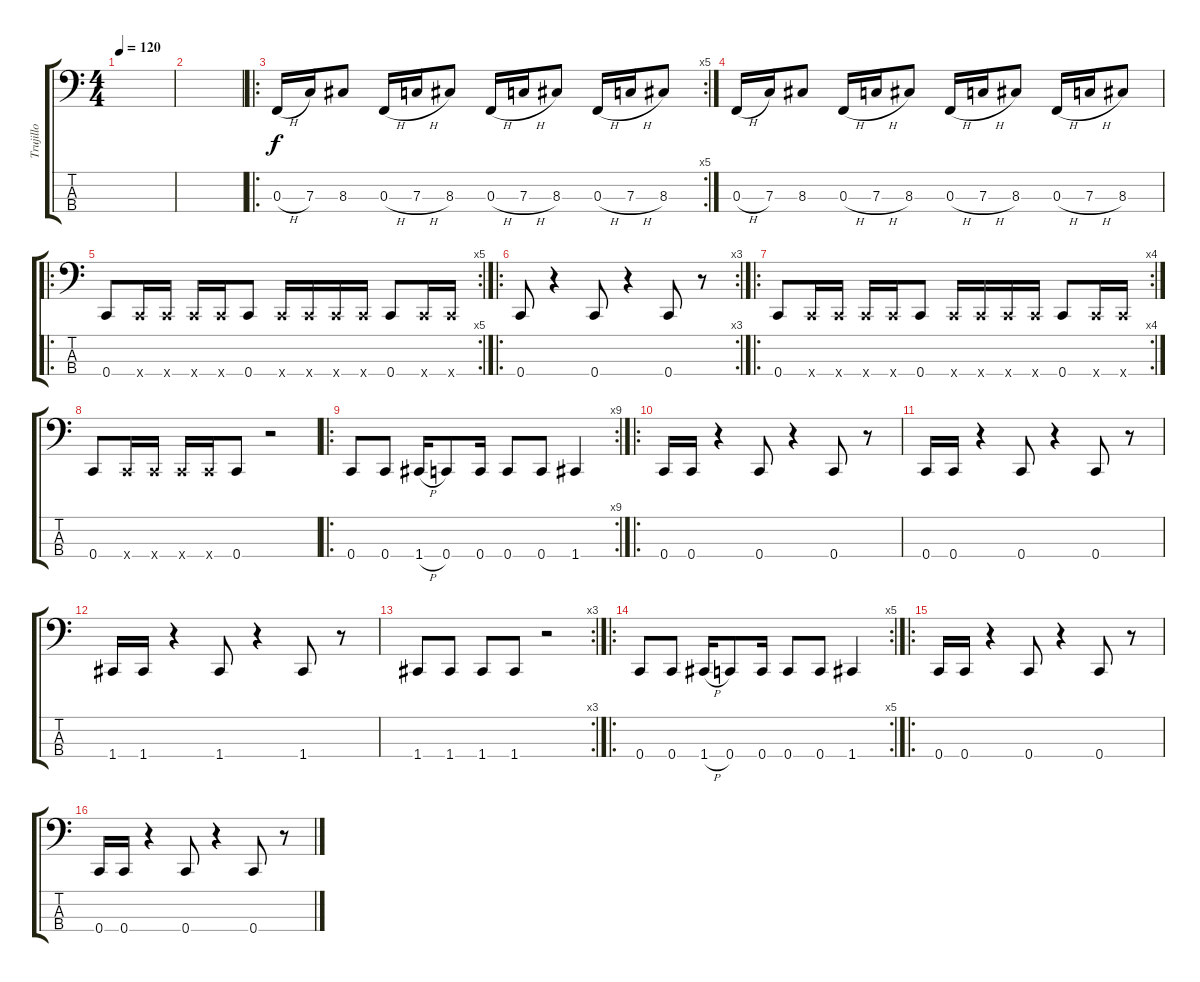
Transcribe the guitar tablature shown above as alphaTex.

\track ("Trujillo" "Trujillo") {instrument electricbassfinger}
\staff {score tabs}
\tuning (Eb2 Bb1 F1 C1) {hide}
\ts (4 4)
\tempo 120
\clef f4
\ks c
|
|
\ro
\rc 5
0.3{h}.16 7.3.16 8.3.8 0.3{h}.16 7.3{h}.16 8.3.8 0.3{h}.16 7.3{h}.16 8.3.8 0.3{h}.16 7.3{h}.16 8.3.8 |
0.3{h}.16 7.3.16 8.3.8 0.3{h}.16 7.3{h}.16 8.3.8 0.3{h}.16 7.3{h}.16 8.3.8 0.3{h}.16 7.3{h}.16 8.3.8 |
\ro
\rc 5
0.4.8 0.4{x}.16 0.4{x}.16 0.4{x}.16 0.4{x}.16 0.4.8 0.4{x}.16 0.4{x}.16 0.4{x}.16 0.4{x}.16 0.4.8 0.4{x}.16 0.4{x}.16 |
\ro
\rc 3
0.4.8 r.4 0.4.8 r.4 0.4.8 r.8 |
\ro
\rc 4
0.4.8 0.4{x}.16 0.4{x}.16 0.4{x}.16 0.4{x}.16 0.4.8 0.4{x}.16 0.4{x}.16 0.4{x}.16 0.4{x}.16 0.4.8 0.4{x}.16 0.4{x}.16 |
0.4.8 0.4{x}.16 0.4{x}.16 0.4{x}.16 0.4{x}.16 0.4.8 r.2 |
\ro
\rc 9
0.4.8 0.4.8 1.4{h}.16 0.4.8 0.4.16 0.4.8 0.4.8 1.4.4 |
\ro
0.4.16 0.4.16 r.4 0.4.8 r.4 0.4.8 r.8 |
0.4.16 0.4.16 r.4 0.4.8 r.4 0.4.8 r.8 |
1.4.16 1.4.16 r.4 1.4.8 r.4 1.4.8 r.8 |
\rc 3
1.4.8 1.4.8 1.4.8 1.4.8 r.2 |
\ro
\rc 5
0.4.8 0.4.8 1.4{h}.16 0.4.8 0.4.16 0.4.8 0.4.8 1.4.4 |
\ro
0.4.16 0.4.16 r.4 0.4.8 r.4 0.4.8 r.8 |
0.4.16 0.4.16 r.4 0.4.8 r.4 0.4.8 r.8
